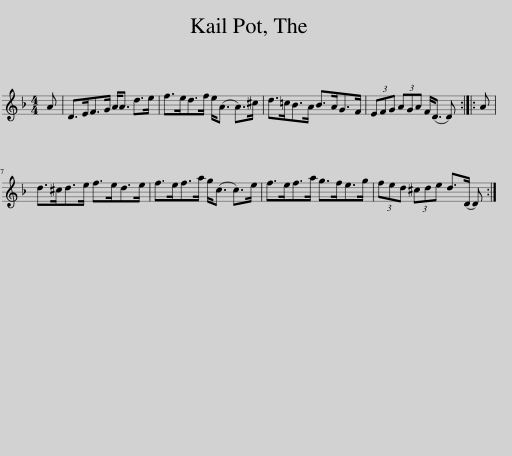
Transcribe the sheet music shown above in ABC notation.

X:1
L:1/8
M:4/4
I:linebreak $
K:Dmin
V:1 treble
V:1
 A | D>EF>G A<A d>e | f>ed>f e<(A A>)^c | d>=cB>A B>AG>F | (3EFG (3AGA F<(D D) :: %5
 A |$ d>^cd>e f>ed>e | f>ef>a g<(c c>)e | f>ef>a g>fe>g | (3fed (3^cde d>(D D) :| %10
